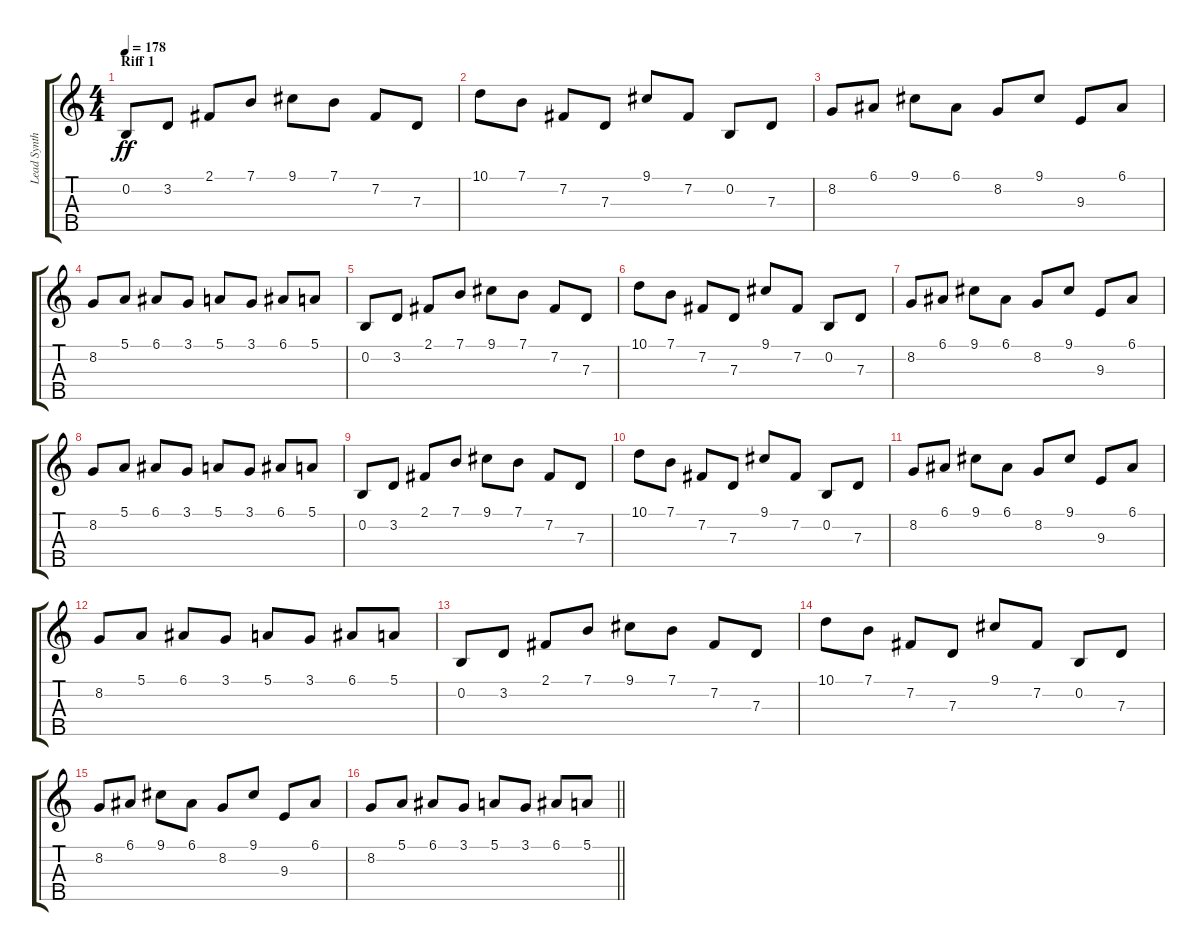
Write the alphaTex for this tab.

\track ("Lead Synth" "Lead Synth") {instrument lead2sawtooth}
\staff {score tabs}
\tuning (E4 B3 G3 D3 A2) {hide}
\ts (4 4)
\section ("" "Riff 1")
\tempo 178
\clef g2
\ks c
0.2.8{dy ff} 3.2.8 2.1.8 7.1.8 9.1.8 7.1.8 7.2.8 7.3.8 |
10.1.8 7.1.8 7.2.8 7.3.8 9.1.8 7.2.8 0.2.8 7.3.8 |
8.2.8 6.1.8 9.1.8 6.1.8 8.2.8 9.1.8 9.3.8 6.1.8 |
8.2.8 5.1.8 6.1.8 3.1.8 5.1.8 3.1.8 6.1.8 5.1.8 |
0.2.8 3.2.8 2.1.8 7.1.8 9.1.8 7.1.8 7.2.8 7.3.8 |
10.1.8 7.1.8 7.2.8 7.3.8 9.1.8 7.2.8 0.2.8 7.3.8 |
8.2.8 6.1.8 9.1.8 6.1.8 8.2.8 9.1.8 9.3.8 6.1.8 |
8.2.8 5.1.8 6.1.8 3.1.8 5.1.8 3.1.8 6.1.8 5.1.8 |
0.2.8 3.2.8 2.1.8 7.1.8 9.1.8 7.1.8 7.2.8 7.3.8 |
10.1.8 7.1.8 7.2.8 7.3.8 9.1.8 7.2.8 0.2.8 7.3.8 |
8.2.8 6.1.8 9.1.8 6.1.8 8.2.8 9.1.8 9.3.8 6.1.8 |
8.2.8 5.1.8 6.1.8 3.1.8 5.1.8 3.1.8 6.1.8 5.1.8 |
0.2.8 3.2.8 2.1.8 7.1.8 9.1.8 7.1.8 7.2.8 7.3.8 |
10.1.8 7.1.8 7.2.8 7.3.8 9.1.8 7.2.8 0.2.8 7.3.8 |
8.2.8 6.1.8 9.1.8 6.1.8 8.2.8 9.1.8 9.3.8 6.1.8 |
\barLineRight lightlight
8.2.8 5.1.8 6.1.8 3.1.8 5.1.8 3.1.8 6.1.8 5.1.8
